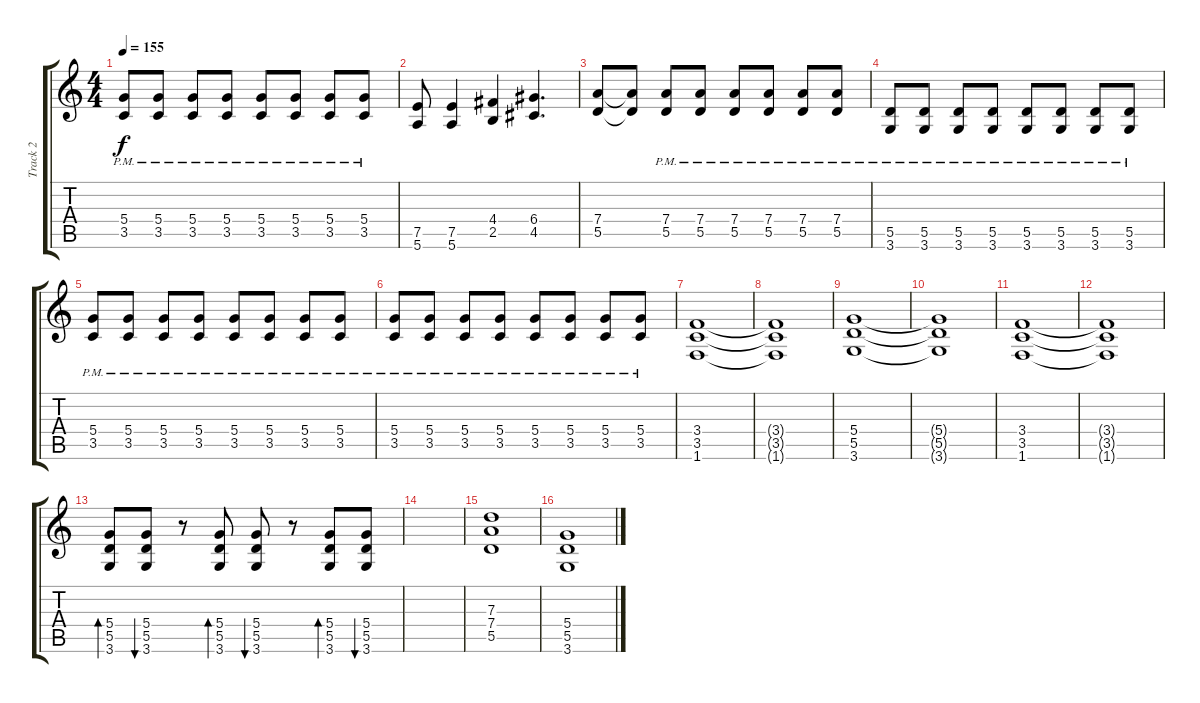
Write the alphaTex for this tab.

\track ("Track 2" "Track 2") {instrument distortionguitar}
\staff {score tabs}
\tuning (E4 B3 G3 D3 A2 E2) {hide}
\ts (4 4)
\tempo 155
\clef g2
\ks c
(5.4{pm} 3.5{pm}).8{dy f} (5.4{pm} 3.5{pm}).8 (5.4{pm} 3.5{pm}).8 (5.4{pm} 3.5{pm}).8 (5.4{pm} 3.5{pm}).8 (5.4{pm} 3.5{pm}).8 (5.4{pm} 3.5{pm}).8 (5.4{pm} 3.5{pm}).8 |
(7.5 5.6).8 (7.5 5.6).4 (4.4 2.5).4 (6.4 4.5).4{d} |
(7.4 5.5).8 (7.4{t} 5.5{t}).8 (7.4{pm} 5.5{pm}).8 (7.4{pm} 5.5{pm}).8 (7.4{pm} 5.5{pm}).8 (7.4{pm} 5.5{pm}).8 (7.4{pm} 5.5{pm}).8 (7.4{pm} 5.5{pm}).8 |
(5.5{pm} 3.6{pm}).8 (5.5{pm} 3.6{pm}).8 (5.5{pm} 3.6{pm}).8 (5.5{pm} 3.6{pm}).8 (5.5{pm} 3.6{pm}).8 (5.5{pm} 3.6{pm}).8 (5.5{pm} 3.6{pm}).8 (5.5{pm} 3.6{pm}).8 |
(5.4{pm} 3.5{pm}).8 (5.4{pm} 3.5{pm}).8 (5.4{pm} 3.5{pm}).8 (5.4{pm} 3.5{pm}).8 (5.4{pm} 3.5{pm}).8 (5.4{pm} 3.5{pm}).8 (5.4{pm} 3.5{pm}).8 (5.4{pm} 3.5{pm}).8 |
(5.4{pm} 3.5{pm}).8 (5.4{pm} 3.5{pm}).8 (5.4{pm} 3.5{pm}).8 (5.4{pm} 3.5{pm}).8 (5.4{pm} 3.5{pm}).8 (5.4{pm} 3.5{pm}).8 (5.4{pm} 3.5{pm}).8 (5.4{pm} 3.5{pm}).8 |
(3.4 3.5 1.6).1 |
(3.4{t} 3.5{t} 1.6{t}).1 |
(5.4 5.5 3.6).1 |
(5.4{t} 5.5{t} 3.6{t}).1 |
(3.4 3.5 1.6).1 |
(3.4{t} 3.5{t} 1.6{t}).1 |
(5.4 5.5 3.6).8{bd 60} (5.4 5.5 3.6).8{bu 60} r.8 (5.4 5.5 3.6).8{bd 60} (5.4 5.5 3.6).8{bu 60} r.8 (5.4 5.5 3.6).8{bd 60} (5.4 5.5 3.6).8{bu 60} |
|
(7.3 7.4 5.5).1 |
(5.4 5.5 3.6).1
